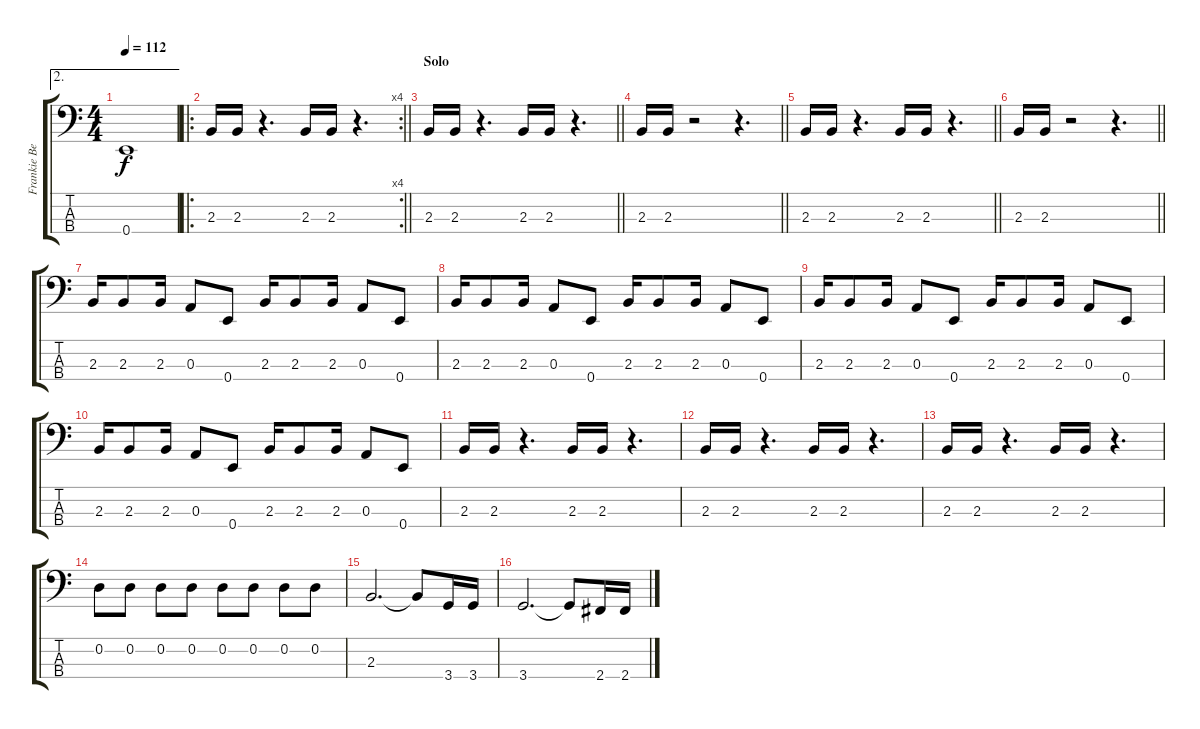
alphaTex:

\track ("Frankie Bello" "Frankie Be") {instrument electricbassfinger}
\staff {score tabs}
\tuning (G2 D2 A1 E1) {hide}
\ae 2
\ts (4 4)
\tempo 112
\clef f4
\ks c
0.4.1{dy f} |
\ro
\rc 4
\barLineRight lightlight
2.3.16 2.3.16 r.4{d} 2.3.16 2.3.16 r.4{d} |
\section ("" "Solo")
\barLineRight lightlight
2.3.16 2.3.16 r.4{d} 2.3.16 2.3.16 r.4{d} |
\barLineRight lightlight
2.3.16 2.3.16 r.2 r.4{d} |
\barLineRight lightlight
2.3.16 2.3.16 r.4{d} 2.3.16 2.3.16 r.4{d} |
\barLineRight lightlight
2.3.16 2.3.16 r.2 r.4{d} |
2.3.16 2.3.8 2.3.16 0.3.8 0.4.8 2.3.16 2.3.8 2.3.16 0.3.8 0.4.8 |
2.3.16 2.3.8 2.3.16 0.3.8 0.4.8 2.3.16 2.3.8 2.3.16 0.3.8 0.4.8 |
2.3.16 2.3.8 2.3.16 0.3.8 0.4.8 2.3.16 2.3.8 2.3.16 0.3.8 0.4.8 |
2.3.16 2.3.8 2.3.16 0.3.8 0.4.8 2.3.16 2.3.8 2.3.16 0.3.8 0.4.8 |
2.3.16 2.3.16 r.4{d} 2.3.16 2.3.16 r.4{d} |
2.3.16 2.3.16 r.4{d} 2.3.16 2.3.16 r.4{d} |
2.3.16 2.3.16 r.4{d} 2.3.16 2.3.16 r.4{d} |
0.2.8 0.2.8 0.2.8 0.2.8 0.2.8 0.2.8 0.2.8 0.2.8 |
2.3.2{d} 2.3{t}.8 3.4.16 3.4.16 |
3.4.2{d} 3.4{t}.8 2.4.16 2.4.16
